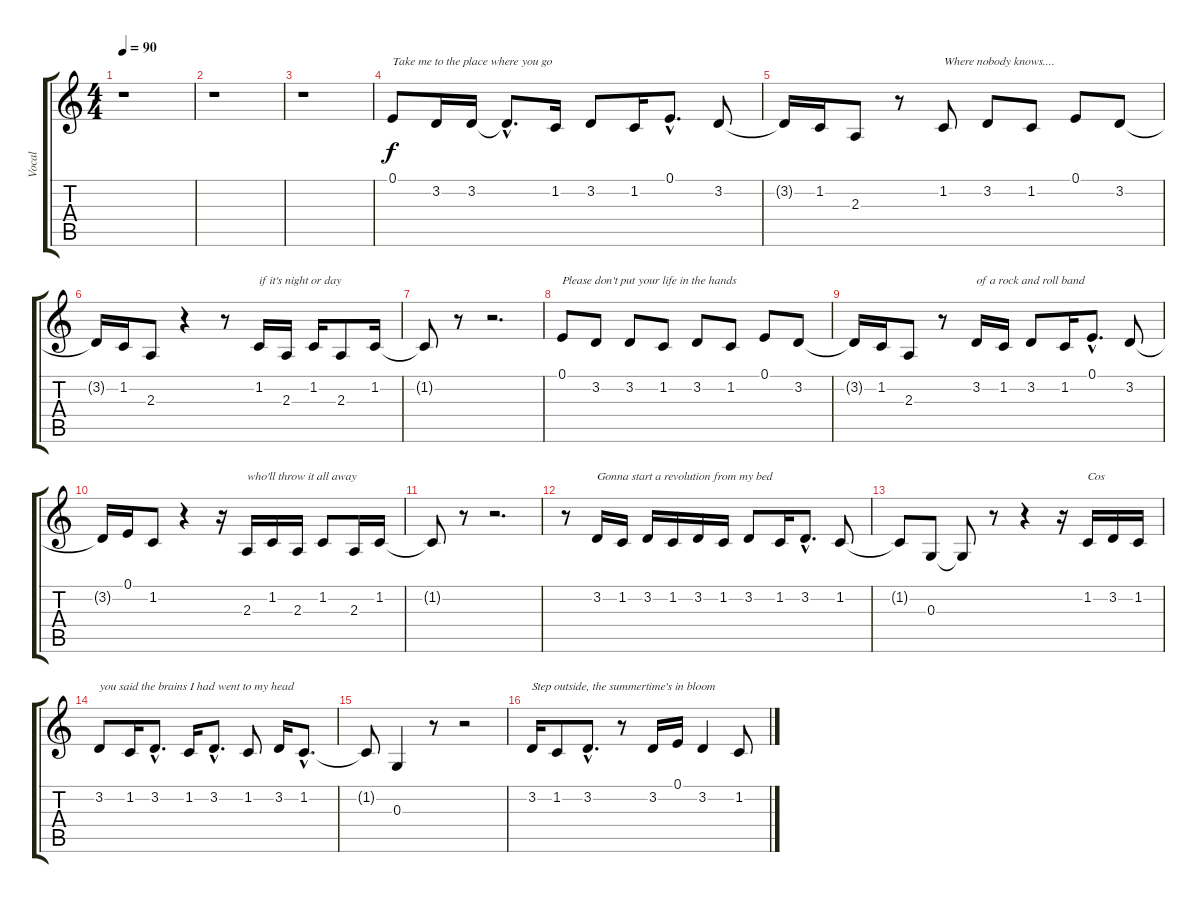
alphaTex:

\track ("Vocal" "Vocal") {instrument trombone}
\staff {score tabs}
\tuning (E4 B3 G3 D3 A2 E2) {hide}
\ts (4 4)
\tempo 90
\clef g2
\ks c
r.1{dy f} |
r.1 |
r.1 |
0.1.8{txt "Take me to the place where you go"} 3.2.16 3.2.16 3.2{hac t}.8{d} 1.2.16 3.2.8 1.2.16 0.1{hac}.8{d} 3.2.8 |
3.2{t}.16 1.2.16 2.3.8 r.8 1.2.8{txt "Where nobody knows...."} 3.2.8 1.2.8 0.1.8 3.2.8 |
3.2{t}.16 1.2.16 2.3.8 r.4 r.8 1.2.16{txt "if it's night or day"} 2.3.16 1.2.16 2.3.8 1.2.16 |
1.2{t}.8 r.8 r.2{d} |
0.1.8{txt "Please don't put your life in the hands"} 3.2.8 3.2.8 1.2.8 3.2.8 1.2.8 0.1.8 3.2.8 |
3.2{t}.16 1.2.16 2.3.8 r.8 3.2.16{txt "of a rock and roll band"} 1.2.16 3.2.8 1.2.16 0.1{hac}.8{d} 3.2.8 |
3.2{t}.16 0.1.16 1.2.8 r.4 r.16 2.3.16{txt "who'll throw it all away"} 1.2.16 2.3.16 1.2.8 2.3.16 1.2.16 |
1.2{t}.8 r.8 r.2{d} |
r.8 3.2.16{txt "Gonna start a revolution from my bed"} 1.2.16 3.2.16 1.2.16 3.2.16 1.2.16 3.2.8 1.2.16 3.2{hac}.8{d} 1.2.8 |
1.2{t}.8 0.3.8 0.3{t}.8 r.8 r.4 r.16 1.2.16{txt "Cos"} 3.2.16 1.2.16 |
3.2.8{txt "you said the brains I had went to my head"} 1.2.16 3.2{hac}.8{d} 1.2.16 3.2{hac}.8{d} 1.2.8 3.2.16 1.2{hac}.8{d} |
1.2{t}.8 0.3.4 r.8 r.2 |
3.2.16{txt "Step outside, the summertime's in bloom"} 1.2.8 3.2{hac}.8{d} r.8 3.2.16 0.1.16 3.2.4 1.2.8
